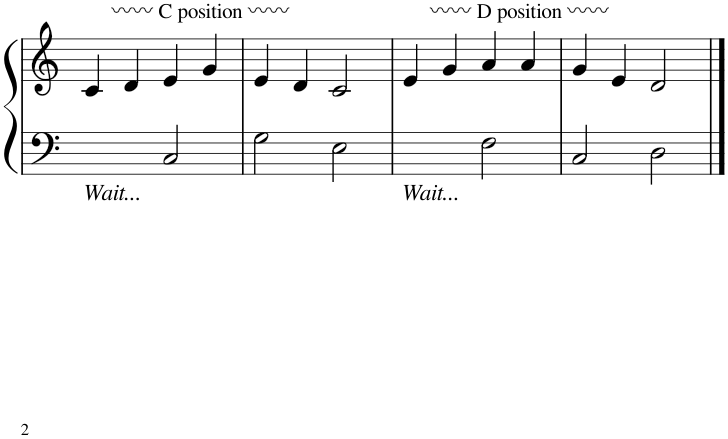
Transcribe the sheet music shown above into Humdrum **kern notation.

**kern	**kern
*part1	*part1
*staff2	*staff1
*I"Piano	*
*I'Pno.	*
!!LO:PB:g=z
*clefF4	*clefG2
*k[]	*k[]
*M4/4	*M4/4
=5	=5
!	!LO:TX:a:t=〰〰 C position 〰〰
!LO:TX:b:i:t=Wait...	!
2ryy	4c/
.	4d/
2C/	4e/
.	4g/
=6	=6
2G\	4e/
.	4d/
2E\	2c/
=7	=7
!	!LO:TX:a:t=〰〰 D position 〰〰
!LO:TX:b:i:t=Wait...	!
2ryy	4e/
.	4g/
2F\	4a/
.	4a/
=8	=8
2C/	4g/
.	4e/
2D\	2d/
==	==
*-	*-
